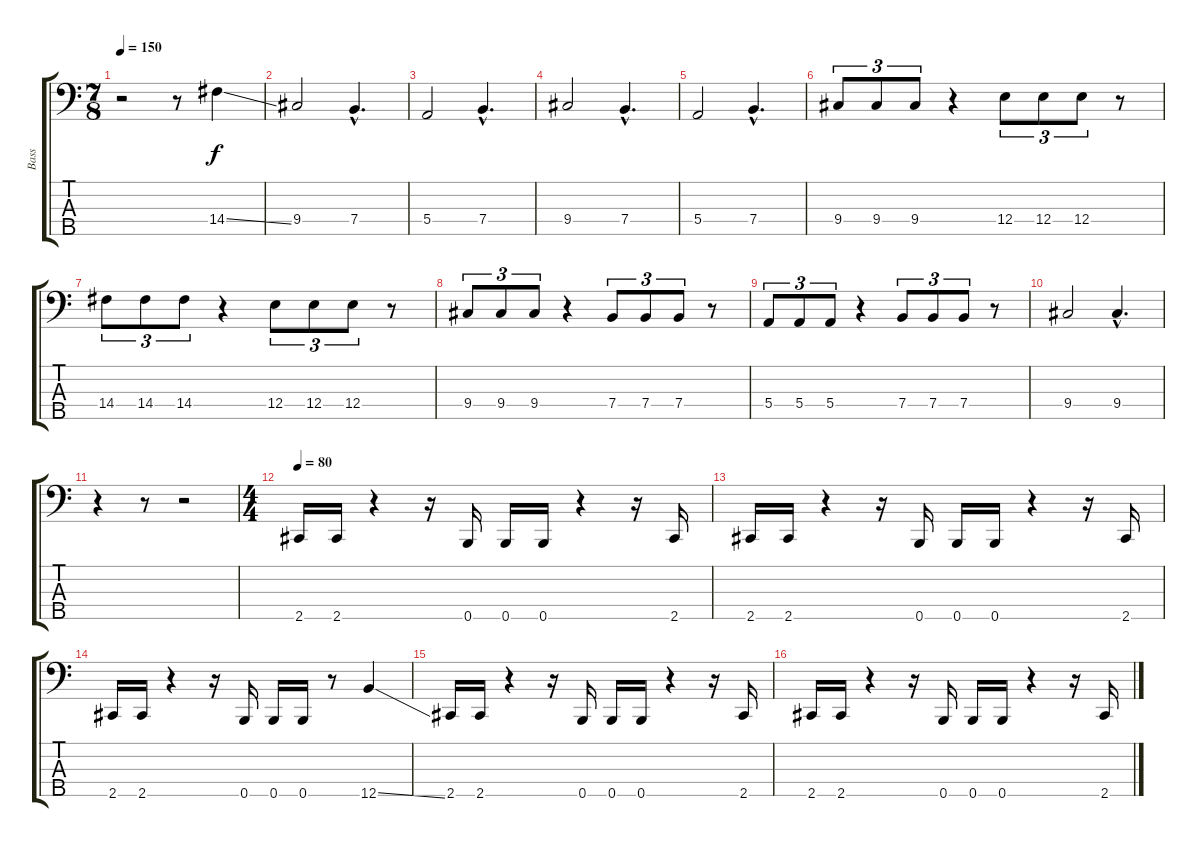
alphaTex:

\track ("Bass" "Bass") {instrument electricbasspick}
\staff {score tabs}
\tuning (G2 D2 A1 E1 B0) {hide}
\ts (7 8)
\tempo 150
\clef f4
\ks c
r.2{dy f} r.8 14.4{ss}.4 |
9.4.2 7.4{hac}.4{d} |
5.4.2 7.4{hac}.4{d} |
9.4.2 7.4{hac}.4{d} |
5.4.2 7.4{hac}.4{d} |
9.4.8{tu (3 2)} 9.4.8{tu (3 2)} 9.4.8{tu (3 2)} r.4 12.4.8{tu (3 2)} 12.4.8{tu (3 2)} 12.4.8{tu (3 2)} r.8 |
14.4.8{tu (3 2)} 14.4.8{tu (3 2)} 14.4.8{tu (3 2)} r.4 12.4.8{tu (3 2)} 12.4.8{tu (3 2)} 12.4.8{tu (3 2)} r.8 |
9.4.8{tu (3 2)} 9.4.8{tu (3 2)} 9.4.8{tu (3 2)} r.4 7.4.8{tu (3 2)} 7.4.8{tu (3 2)} 7.4.8{tu (3 2)} r.8 |
5.4.8{tu (3 2)} 5.4.8{tu (3 2)} 5.4.8{tu (3 2)} r.4 7.4.8{tu (3 2)} 7.4.8{tu (3 2)} 7.4.8{tu (3 2)} r.8 |
9.4.2 9.4{hac}.4{d} |
r.4 r.8 r.2 |
\ts (4 4)
\tempo 80
2.5.16 2.5.16 r.4 r.16 0.5.16 0.5.16 0.5.16 r.4 r.16 2.5.16 |
2.5.16 2.5.16 r.4 r.16 0.5.16 0.5.16 0.5.16 r.4 r.16 2.5.16 |
2.5.16 2.5.16 r.4 r.16 0.5.16 0.5.16 0.5.16 r.8 12.5{ss}.4 |
2.5.16 2.5.16 r.4 r.16 0.5.16 0.5.16 0.5.16 r.4 r.16 2.5.16 |
2.5.16 2.5.16 r.4 r.16 0.5.16 0.5.16 0.5.16 r.4 r.16 2.5.16
